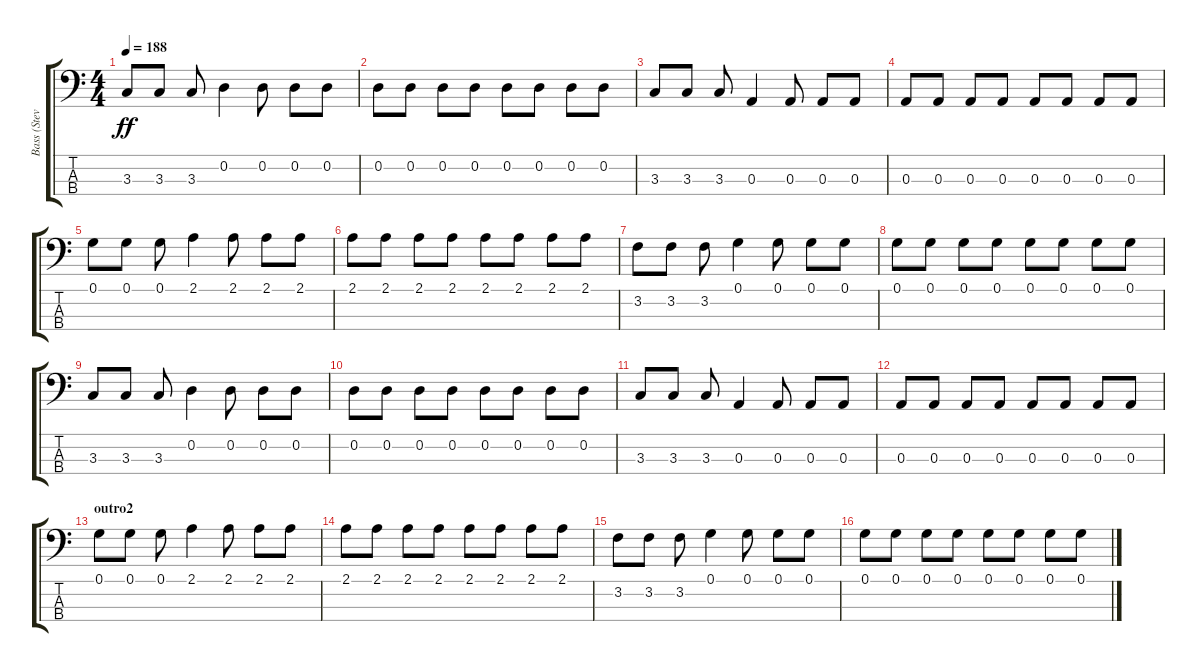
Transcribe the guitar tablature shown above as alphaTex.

\track ("Bass (Steve)" "Bass (Stev") {instrument electricbassfinger}
\staff {score tabs}
\tuning (G2 D2 A1 E1) {hide}
\ts (4 4)
\tempo 188
\clef f4
\ks c
3.3.8{dy ff} 3.3.8 3.3.8 0.2.4 0.2.8 0.2.8 0.2.8 |
0.2.8 0.2.8 0.2.8 0.2.8 0.2.8 0.2.8 0.2.8 0.2.8 |
3.3.8 3.3.8 3.3.8 0.3.4 0.3.8 0.3.8 0.3.8 |
0.3.8 0.3.8 0.3.8 0.3.8 0.3.8 0.3.8 0.3.8 0.3.8 |
0.1.8 0.1.8 0.1.8 2.1.4 2.1.8 2.1.8 2.1.8 |
2.1.8 2.1.8 2.1.8 2.1.8 2.1.8 2.1.8 2.1.8 2.1.8 |
3.2.8 3.2.8 3.2.8 0.1.4 0.1.8 0.1.8 0.1.8 |
0.1.8 0.1.8 0.1.8 0.1.8 0.1.8 0.1.8 0.1.8 0.1.8 |
3.3.8 3.3.8 3.3.8 0.2.4 0.2.8 0.2.8 0.2.8 |
0.2.8 0.2.8 0.2.8 0.2.8 0.2.8 0.2.8 0.2.8 0.2.8 |
3.3.8 3.3.8 3.3.8 0.3.4 0.3.8 0.3.8 0.3.8 |
0.3.8 0.3.8 0.3.8 0.3.8 0.3.8 0.3.8 0.3.8 0.3.8 |
\section ("" "outro2")
0.1.8 0.1.8 0.1.8 2.1.4 2.1.8 2.1.8 2.1.8 |
2.1.8 2.1.8 2.1.8 2.1.8 2.1.8 2.1.8 2.1.8 2.1.8 |
3.2.8 3.2.8 3.2.8 0.1.4 0.1.8 0.1.8 0.1.8 |
0.1.8 0.1.8 0.1.8 0.1.8 0.1.8 0.1.8 0.1.8 0.1.8
